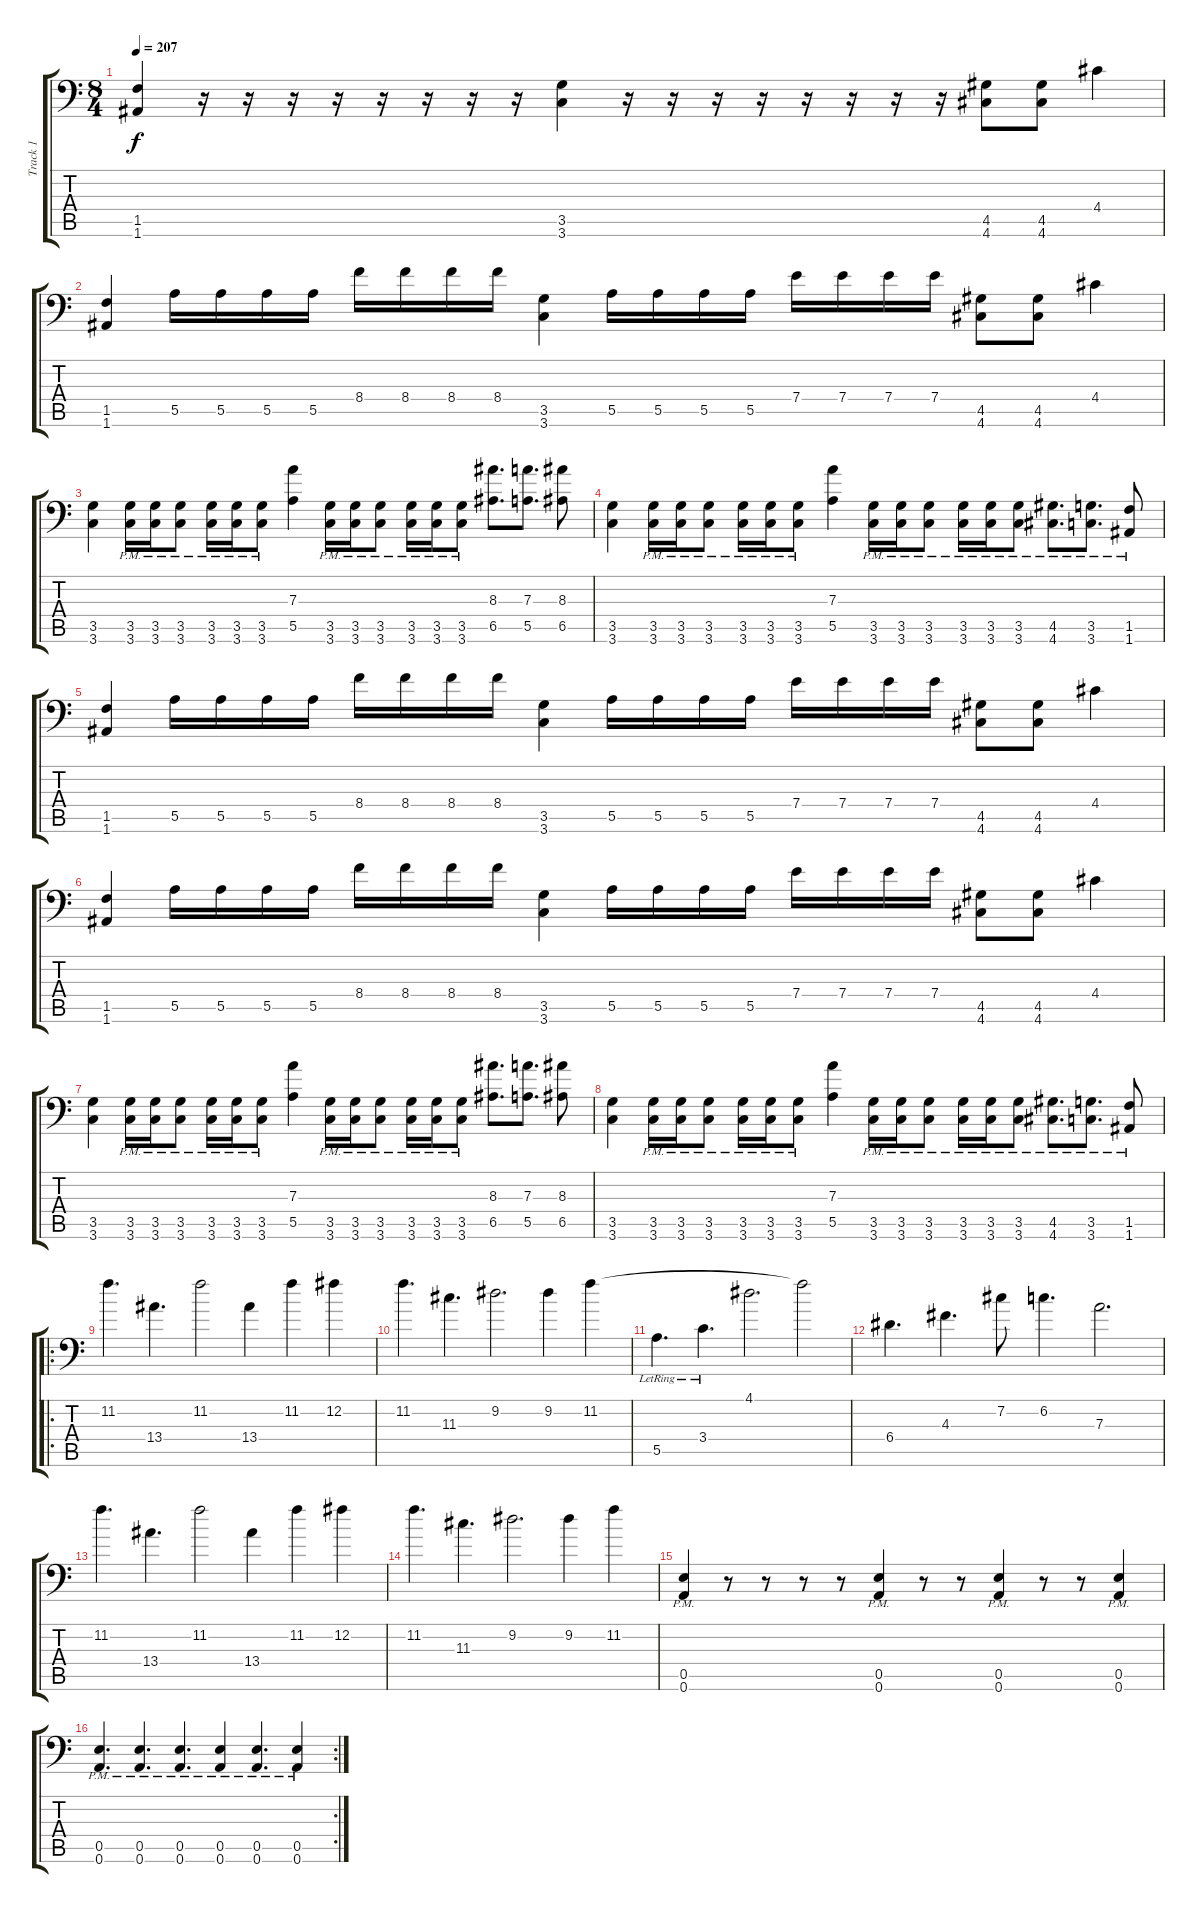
\track ("Track 1" "Track 1") {instrument overdrivenguitar}
\staff {score tabs}
\tuning (B3 Gb3 D3 A2 E2 A1) {hide}
\ts (8 4)
\tempo 207
\clef f4
\ks c
(1.5 1.6).4{dy f} r.16 r.16 r.16 r.16 r.16 r.16 r.16 r.16 (3.5 3.6).4 r.16 r.16 r.16 r.16 r.16 r.16 r.16 r.16 (4.5 4.6).8 (4.5 4.6).8 4.4.4 |
(1.5 1.6).4 5.5.16 5.5.16 5.5.16 5.5.16 8.4.16 8.4.16 8.4.16 8.4.16 (3.5 3.6).4 5.5.16 5.5.16 5.5.16 5.5.16 7.4.16 7.4.16 7.4.16 7.4.16 (4.5 4.6).8 (4.5 4.6).8 4.4.4 |
(3.5 3.6).4 (3.5{pm} 3.6{pm}).16 (3.5{pm} 3.6{pm}).16 (3.5{pm} 3.6{pm}).8 (3.5{pm} 3.6{pm}).16 (3.5{pm} 3.6{pm}).16 (3.5{pm} 3.6{pm}).8 (7.3 5.5).4 (3.5{pm} 3.6{pm}).16 (3.5{pm} 3.6{pm}).16 (3.5{pm} 3.6{pm}).8 (3.5{pm} 3.6{pm}).16 (3.5{pm} 3.6{pm}).16 (3.5{pm} 3.6{pm}).8 (8.3 6.5).8{d} (7.3 5.5).8{d} (8.3 6.5).8 |
(3.5 3.6).4 (3.5{pm} 3.6{pm}).16 (3.5{pm} 3.6{pm}).16 (3.5{pm} 3.6{pm}).8 (3.5{pm} 3.6{pm}).16 (3.5{pm} 3.6{pm}).16 (3.5{pm} 3.6{pm}).8 (7.3 5.5).4 (3.5{pm} 3.6{pm}).16 (3.5{pm} 3.6{pm}).16 (3.5{pm} 3.6{pm}).8 (3.5{pm} 3.6{pm}).16 (3.5{pm} 3.6{pm}).16 (3.5{pm} 3.6{pm}).8 (4.5{pm} 4.6{pm}).8{d} (3.5{pm} 3.6{pm}).8{d} (1.5{pm} 1.6{pm}).8 |
(1.5 1.6).4 5.5.16 5.5.16 5.5.16 5.5.16 8.4.16 8.4.16 8.4.16 8.4.16 (3.5 3.6).4 5.5.16 5.5.16 5.5.16 5.5.16 7.4.16 7.4.16 7.4.16 7.4.16 (4.5 4.6).8 (4.5 4.6).8 4.4.4 |
(1.5 1.6).4 5.5.16 5.5.16 5.5.16 5.5.16 8.4.16 8.4.16 8.4.16 8.4.16 (3.5 3.6).4 5.5.16 5.5.16 5.5.16 5.5.16 7.4.16 7.4.16 7.4.16 7.4.16 (4.5 4.6).8 (4.5 4.6).8 4.4.4 |
(3.5 3.6).4 (3.5{pm} 3.6{pm}).16 (3.5{pm} 3.6{pm}).16 (3.5{pm} 3.6{pm}).8 (3.5{pm} 3.6{pm}).16 (3.5{pm} 3.6{pm}).16 (3.5{pm} 3.6{pm}).8 (7.3 5.5).4 (3.5{pm} 3.6{pm}).16 (3.5{pm} 3.6{pm}).16 (3.5{pm} 3.6{pm}).8 (3.5{pm} 3.6{pm}).16 (3.5{pm} 3.6{pm}).16 (3.5{pm} 3.6{pm}).8 (8.3 6.5).8{d} (7.3 5.5).8{d} (8.3 6.5).8 |
(3.5 3.6).4 (3.5{pm} 3.6{pm}).16 (3.5{pm} 3.6{pm}).16 (3.5{pm} 3.6{pm}).8 (3.5{pm} 3.6{pm}).16 (3.5{pm} 3.6{pm}).16 (3.5{pm} 3.6{pm}).8 (7.3 5.5).4 (3.5{pm} 3.6{pm}).16 (3.5{pm} 3.6{pm}).16 (3.5{pm} 3.6{pm}).8 (3.5{pm} 3.6{pm}).16 (3.5{pm} 3.6{pm}).16 (3.5{pm} 3.6{pm}).8 (4.5{pm} 4.6{pm}).8{d} (3.5{pm} 3.6{pm}).8{d} (1.5{pm} 1.6{pm}).8 |
\ro
11.2.4{d} 13.4.4{d} 11.2.2 13.4.4 11.2.4 12.2.4 |
11.2.4{d} 11.3.4{d} 9.2.2{d} 9.2.4 11.2.4 |
5.5{lr}.4{d} 3.4{lr}.4{d} 4.1.2{d} 11.2{t}.2 |
6.4.4{d} 4.3.4{d} 7.2.8 6.2.4{d} 7.3.2{d} |
11.2.4{d} 13.4.4{d} 11.2.2 13.4.4 11.2.4 12.2.4 |
11.2.4{d} 11.3.4{d} 9.2.2{d} 9.2.4 11.2.4 |
(0.5{pm} 0.6{pm}).4 r.8 r.8 r.8 r.8 (0.5{pm} 0.6{pm}).4 r.8 r.8 (0.5{pm} 0.6{pm}).4 r.8 r.8 (0.5{pm} 0.6{pm}).4 |
\rc 2
(0.5{pm} 0.6{pm}).4{d} (0.5{pm} 0.6{pm}).4{d} (0.5{pm} 0.6{pm}).4{d} (0.5{pm} 0.6{pm}).4 (0.5{pm} 0.6{pm}).4{d} (0.5{pm} 0.6{pm}).4
